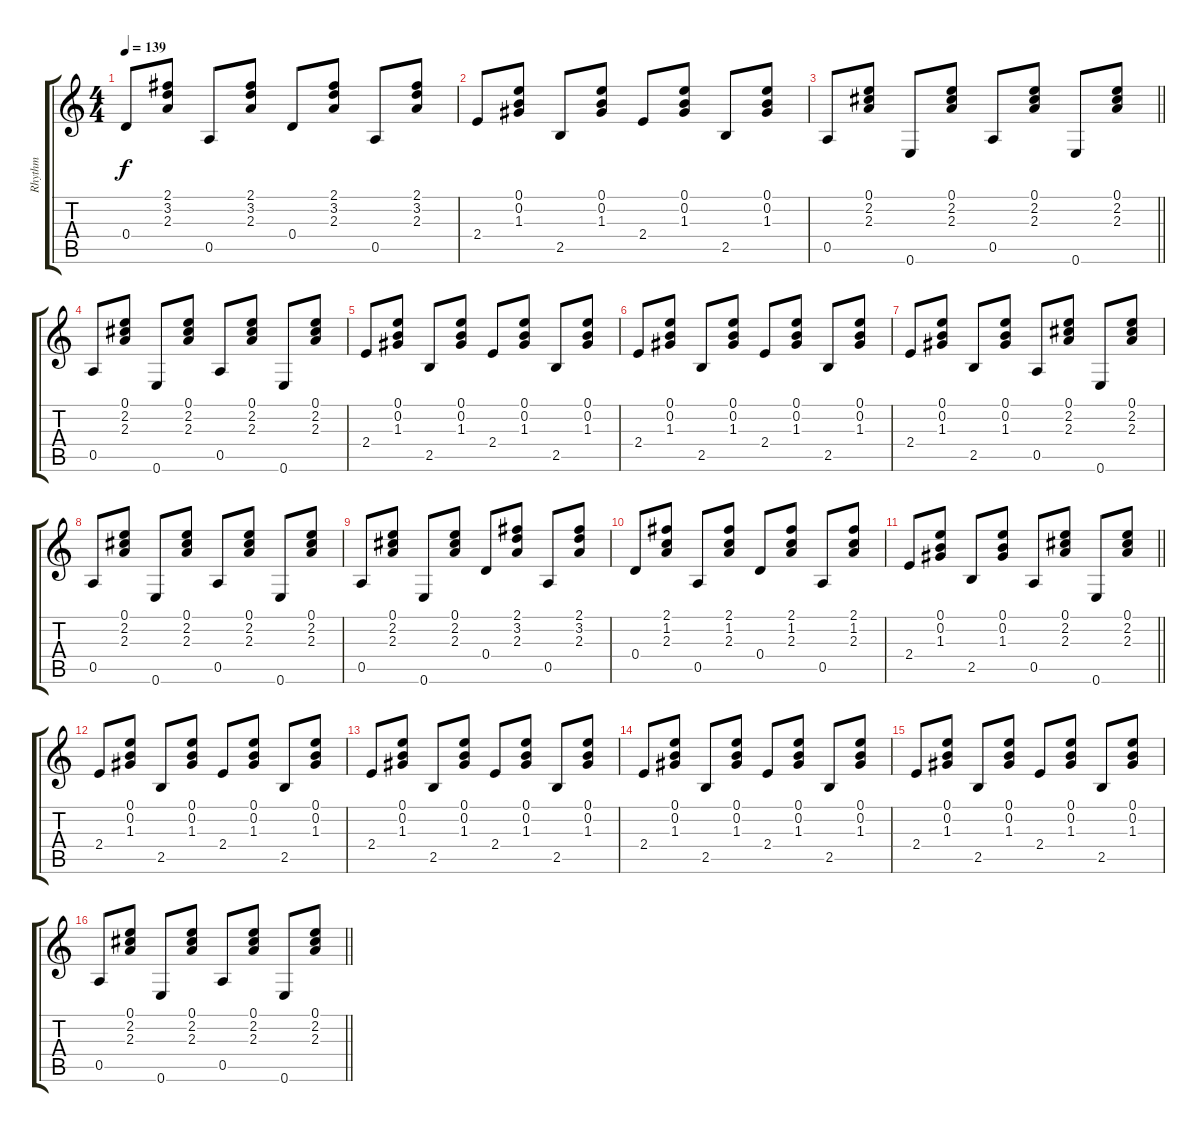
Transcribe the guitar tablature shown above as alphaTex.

\track ("Rhythm" "Rhythm") {instrument electricguitarclean}
\staff {score tabs}
\tuning (E4 B3 G3 D3 A2 E2) {hide}
\ts (4 4)
\tempo 139
\clef g2
\ks c
0.4.8{dy f} (2.1 3.2 2.3).8 0.5.8 (2.1 3.2 2.3).8 0.4.8 (2.1 3.2 2.3).8 0.5.8 (2.1 3.2 2.3).8 |
2.4.8 (0.1 0.2 1.3).8 2.5.8 (0.1 0.2 1.3).8 2.4.8 (0.1 0.2 1.3).8 2.5.8 (0.1 0.2 1.3).8 |
\barLineRight lightlight
0.5.8 (0.1 2.2 2.3).8 0.6.8 (0.1 2.2 2.3).8 0.5.8 (0.1 2.2 2.3).8 0.6.8 (0.1 2.2 2.3).8 |
0.5.8 (0.1 2.2 2.3).8 0.6.8 (0.1 2.2 2.3).8 0.5.8 (0.1 2.2 2.3).8 0.6.8 (0.1 2.2 2.3).8 |
2.4.8 (0.1 0.2 1.3).8 2.5.8 (0.1 0.2 1.3).8 2.4.8 (0.1 0.2 1.3).8 2.5.8 (0.1 0.2 1.3).8 |
2.4.8 (0.1 0.2 1.3).8 2.5.8 (0.1 0.2 1.3).8 2.4.8 (0.1 0.2 1.3).8 2.5.8 (0.1 0.2 1.3).8 |
2.4.8 (0.1 0.2 1.3).8 2.5.8 (0.1 0.2 1.3).8 0.5.8 (0.1 2.2 2.3).8 0.6.8 (0.1 2.2 2.3).8 |
0.5.8 (0.1 2.2 2.3).8 0.6.8 (0.1 2.2 2.3).8 0.5.8 (0.1 2.2 2.3).8 0.6.8 (0.1 2.2 2.3).8 |
0.5.8 (0.1 2.2 2.3).8 0.6.8 (0.1 2.2 2.3).8 0.4.8 (2.1 3.2 2.3).8 0.5.8 (2.1 3.2 2.3).8 |
0.4.8 (2.1 1.2 2.3).8 0.5.8 (2.1 1.2 2.3).8 0.4.8 (2.1 1.2 2.3).8 0.5.8 (2.1 1.2 2.3).8 |
\barLineRight lightlight
2.4.8 (0.1 0.2 1.3).8 2.5.8 (0.1 0.2 1.3).8 0.5.8 (0.1 2.2 2.3).8 0.6.8 (0.1 2.2 2.3).8 |
2.4.8 (0.1 0.2 1.3).8 2.5.8 (0.1 0.2 1.3).8 2.4.8 (0.1 0.2 1.3).8 2.5.8 (0.1 0.2 1.3).8 |
2.4.8 (0.1 0.2 1.3).8 2.5.8 (0.1 0.2 1.3).8 2.4.8 (0.1 0.2 1.3).8 2.5.8 (0.1 0.2 1.3).8 |
2.4.8 (0.1 0.2 1.3).8 2.5.8 (0.1 0.2 1.3).8 2.4.8 (0.1 0.2 1.3).8 2.5.8 (0.1 0.2 1.3).8 |
2.4.8 (0.1 0.2 1.3).8 2.5.8 (0.1 0.2 1.3).8 2.4.8 (0.1 0.2 1.3).8 2.5.8 (0.1 0.2 1.3).8 |
\barLineRight lightlight
0.5.8 (0.1 2.2 2.3).8 0.6.8 (0.1 2.2 2.3).8 0.5.8 (0.1 2.2 2.3).8 0.6.8 (0.1 2.2 2.3).8
